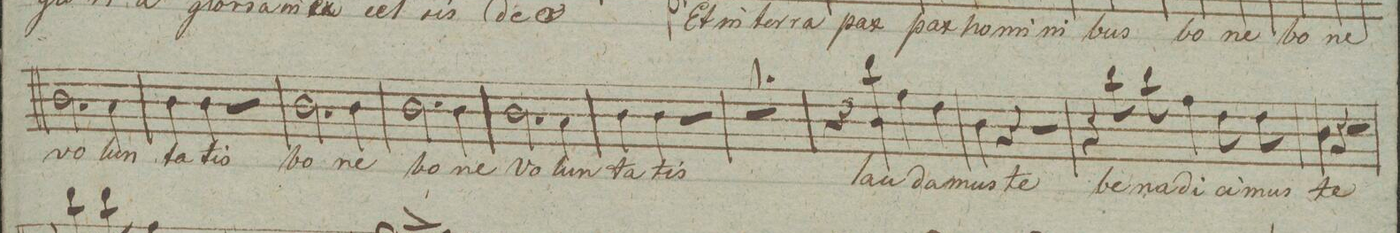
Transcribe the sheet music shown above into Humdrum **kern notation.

**kern	**text	**dynam
*I"Alto.	*	*
*clefC3	*	*
*k[]	*	*
*met(c|)	*	*
*M2/2	*	*
2.c\	vo-	.
4B\	-lun-	.
=22	=22	=22
4c\	-ta-	.
4c\	-tis	.
2r	.	.
=23	=23	=23
2.c\	bo-	.
4c\	-ne	.
=24	=24	=24
2.c\	bo-	.
4c\	-ne	.
=25	=25	=25
2.c\	vo-	.
4B\	-lun-	.
=26	=26	=26
4c\	-ta-	.
4c\	-tis	.
2r	.	.
=27	=27	=27
1r	.	.
=28	=28	=28
4r	.	.
4cc\ 4c\	lau-	.
4g\	-da-	.
4e\	-mus	.
=29	=29	=29
4c\	te	.
4r	.	.
2r	.	.
=30	=30	=30
4r	.	.
8cc\	be-	.
8cc\	-ne-	.
4g\	-di-	.
8e\	-ci-	.
8e\	-mus	.
=31	=31	=31
4c\	te	.
4r	.	.
2r	.	.
=32	=32	=32
*-	*-	*-
